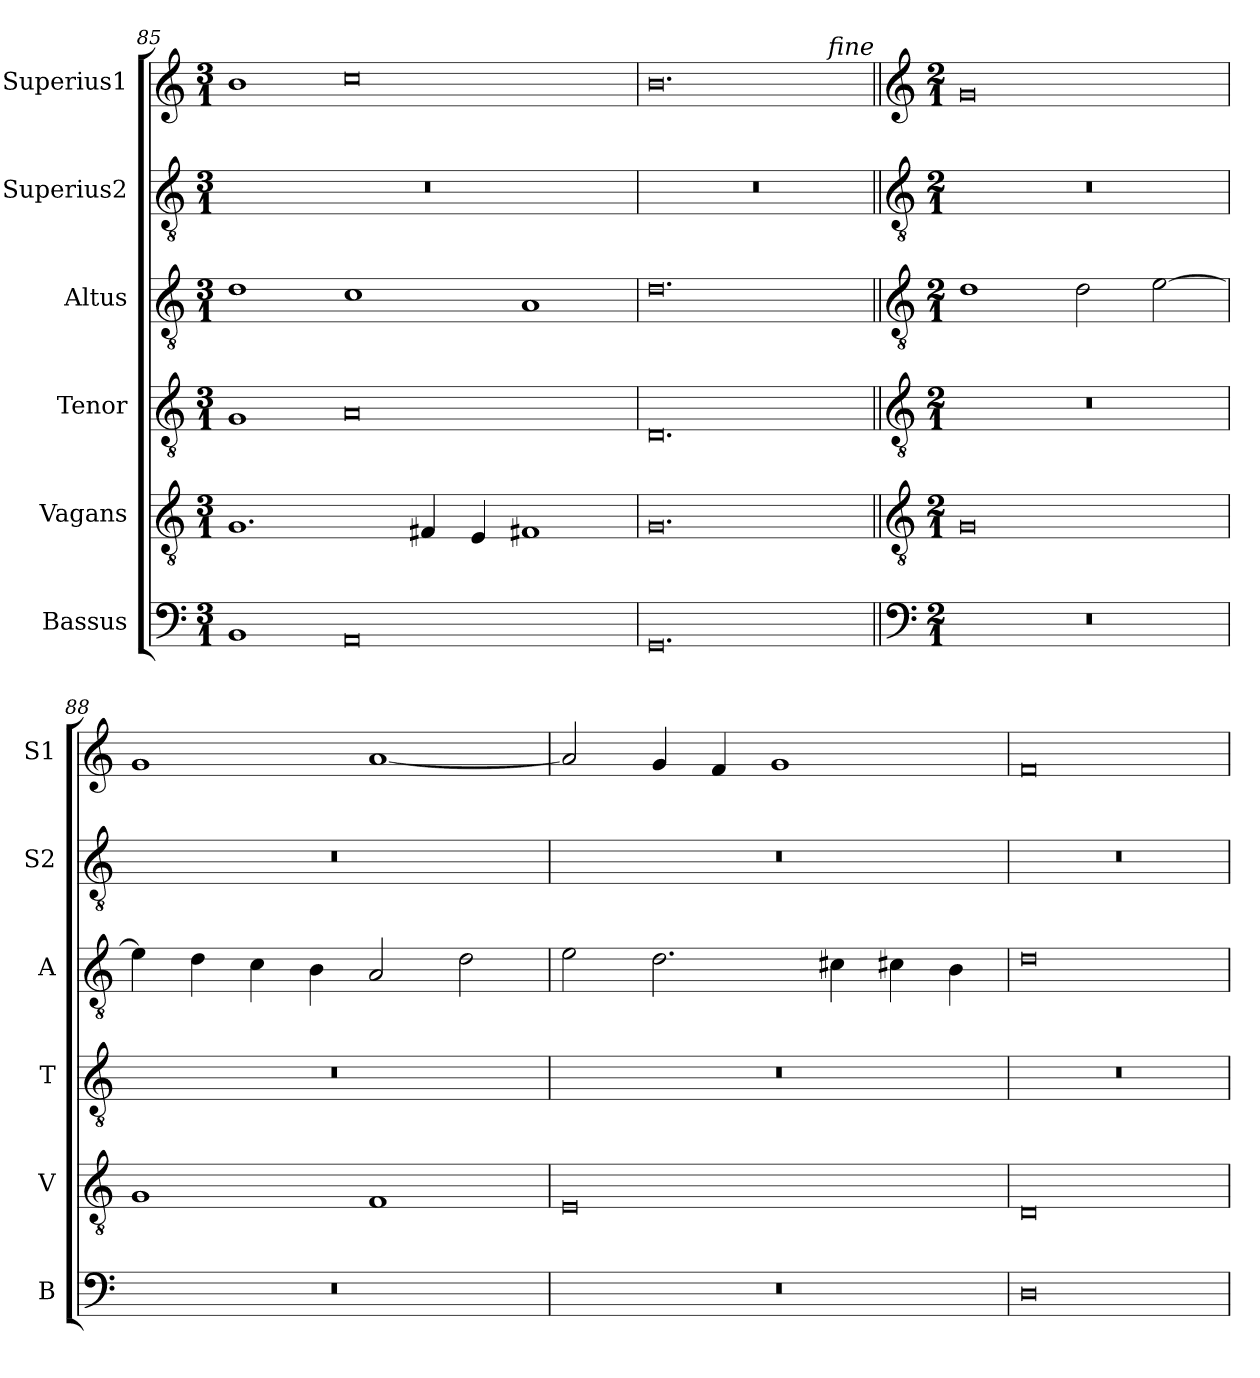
**kern	**kern	**kern	**kern	**kern	**kern
*part6	*part5	*part4	*part3	*part2	*part1
*staff6	*staff5	*staff4	*staff3	*staff2	*staff1
*I"Bassus	*I"Vagans	*I"Tenor	*I"Altus	*I"Superius2	*I"Superius1
*I'B	*I'V	*I'T	*I'A	*I'S2	*I'S1
*clefF4	*clefGv2	*clefGv2	*clefGv2	*clefGv2	*clefG2
*k[]	*k[]	*k[]	*k[]	*k[]	*k[]
*M3/1	*M3/1	*M3/1	*M3/1	*M3/1	*M3/1
=85	=85	=85	=85	=85	=85
1BB	1.G	1G	1d	0.r	1b
0AA	.	0A	1c	.	0cc
.	4F#X/	.	.	.	.
.	4E/	.	.	.	.
.	1F#X	.	1A	.	.
=86	=86	=86	=86	=86	=86
0.GG	0.G	0.D	0.d	0.r	0.b
!	!	!	!	!	!LO:TX:a:i:rj:t=fine
!!LO:LB:g=z
=87||	=87||	=87||	=87||	=87||	=87||
*clefF4	*clefGv2	*clefGv2	*clefGv2	*clefGv2	*clefG2
*k[]	*k[]	*k[]	*k[]	*k[]	*k[]
*M2/1	*M2/1	*M2/1	*M2/1	*M2/1	*M2/1
0r	0G	0r	1d	0r	0g
.	.	.	2d\	.	.
.	.	.	[2e\	.	.
=88	=88	=88	=88	=88	=88
0r	1G	0r	4e\]	0r	1g
.	.	.	4d\	.	.
.	.	.	4c\	.	.
.	.	.	4B\	.	.
.	1F	.	2A/	.	[1a
.	.	.	2d\	.	.
=89	=89	=89	=89	=89	=89
0r	0E	0r	2e\	0r	2a/]
.	.	.	2.d\	.	4g/
.	.	.	.	.	4f/
.	.	.	.	.	1g
.	.	.	4c#X\	.	.
.	.	.	4c#X\	.	.
.	.	.	4B\	.	.
=90	=90	=90	=90	=90	=90
0D	0D	0r	0d	0r	0f
=	=	=	=	=	=
*-	*-	*-	*-	*-	*-
